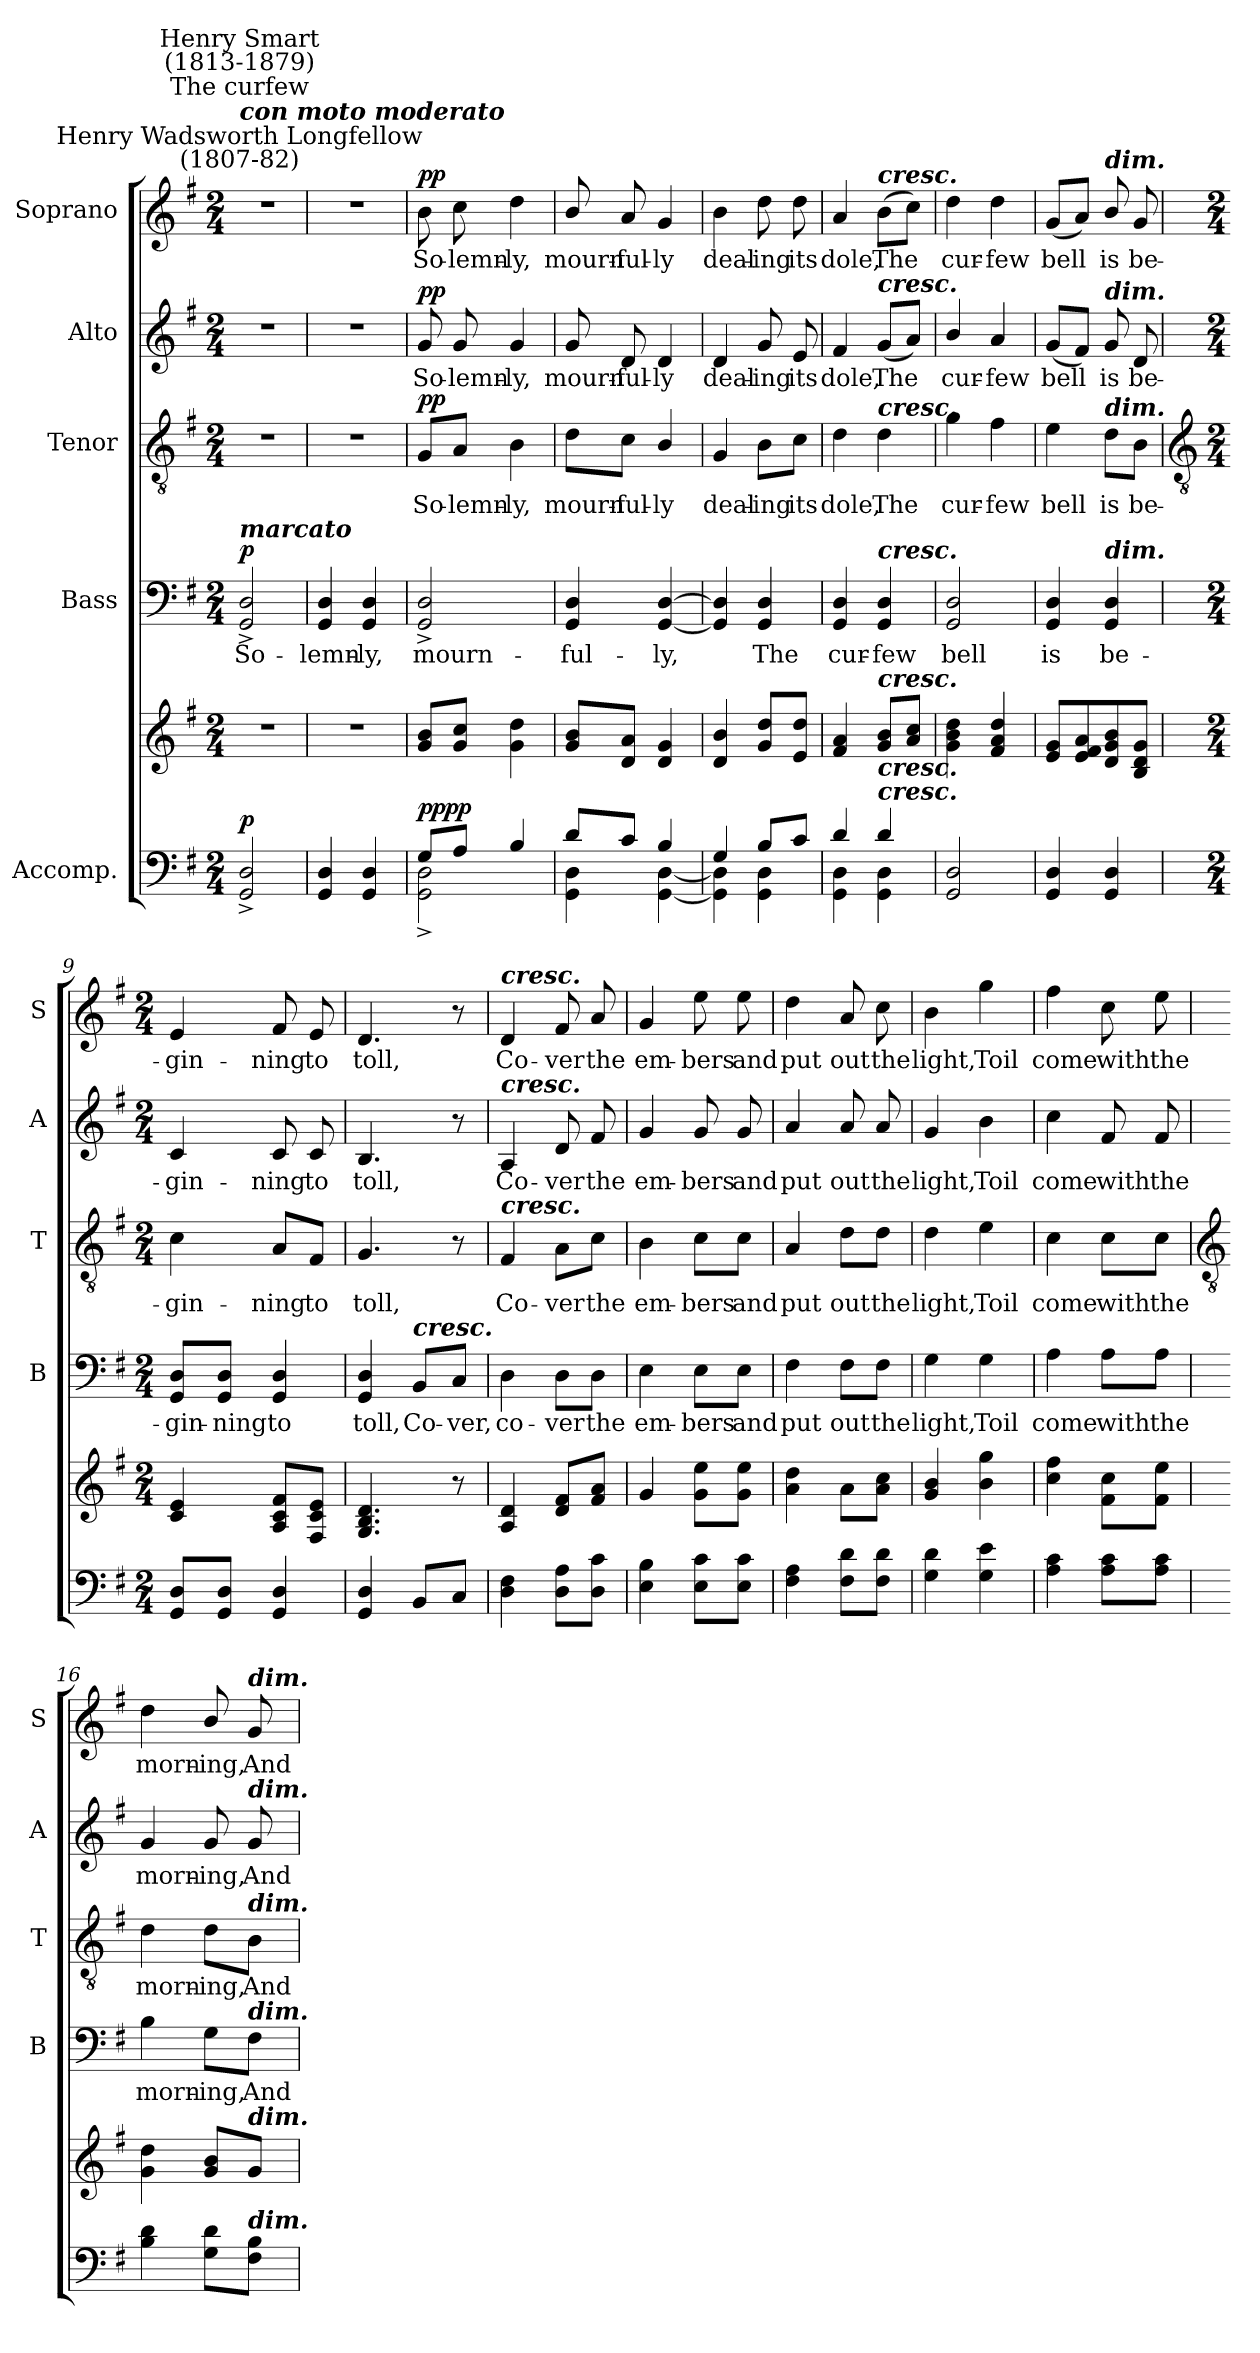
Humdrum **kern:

**kern	**kern	**dynam	**kern	**text	**dynam	**kern	**text	**dynam	**kern	**text	**dynam	**kern	**text	**dynam
*part5	*part5	*part5	*part4	*part4	*part4	*part3	*part3	*part3	*part2	*part2	*part2	*part1	*part1	*part1
*staff6	*staff5	*staff5/6	*staff4	*staff4	*staff4	*staff3	*staff3	*staff3	*staff2	*staff2	*staff2	*staff1	*staff1	*staff1
*I"Accomp.	*	*	*I"Bass	*	*	*I"Tenor	*	*	*I"Alto	*	*	*I"Soprano	*	*
*	*	*	*I'B	*	*	*I'T	*	*	*I'A	*	*	*I'S	*	*
*clefF4	*clefG2	*	*clefF4	*	*	*clefGv2	*	*	*clefG2	*	*	*clefG2	*	*
*k[f#]	*k[f#]	*	*k[f#]	*	*	*k[f#]	*	*	*k[f#]	*	*	*k[f#]	*	*
*G:	*G:	*	*G:	*	*	*G:	*	*	*G:	*	*	*G:	*	*
*M2/4	*M2/4	*	*M2/4	*	*	*M2/4	*	*	*M2/4	*	*	*M2/4	*	*
*MM116	*MM116	*	*MM116	*	*	*MM116	*	*	*MM116	*	*	*MM116	*	*
=1	=1	=1	=1	=1	=1	=1	=1	=1	=1	=1	=1	=1	=1	=1
*^	*	*	*	*	*	*	*	*	*	*	*	*	*	*
!	!	!	!	!	!	!	!	!	!	!	!	!	!LO:TX:a:cj:t=Henry Wadsworth Longfellow\n(1807-82)	!	!
!	!	!	!	!	!	!	!	!	!	!	!	!	!LO:TX:a:Bi:t=con moto moderato	!	!
!	!	!	!	!	!	!	!	!	!	!	!	!	!LO:TX:a:cj:t=The curfew	!	!
!	!	!	!	!	!	!	!	!	!	!	!	!	!LO:TX:a:cj:t=Henry Smart\n(1813-1879)	!	!
!	!	!	!	!LO:TX:a:Bi:t=marcato	!	!	!	!	!	!	!	!	!	!	!
!	!	!LO:N:vis=1	!LO:DY:a=2	!	!LO:LY:b	!LO:DY:b	!	!	!	!LO:N:vis=1	!	!	!	!	!
2ryy	2GG/^ 2D/^	2r	p	2GG^ 2D^	So-	p	2r	.	.	2r	.	.	2r	.	.
=2	=2	=2	=2	=2	=2	=2	=2	=2	=2	=2	=2	=2	=2	=2	=2
!	!	!LO:N:vis=1	!	!	!LO:LY:b	!	!	!	!	!LO:N:vis=1	!	!	!LO:N:vis=1	!	!
2ryy	4GG/ 4D/	2r	.	4GG 4D	-lemn-	.	2r	.	.	2r	.	.	2r	.	.
!	!	!	!	!	!LO:LY:b	!	!	!	!	!	!	!	!	!	!
.	4GG/ 4D/	.	.	4GG 4D	-ly,	.	.	.	.	.	.	.	.	.	.
=3	=3	=3	=3	=3	=3	=3	=3	=3	=3	=3	=3	=3	=3	=3	=3
!	!	!	!LO:DY:a=2	!	!LO:LY:b	!	!	!LO:LY:b	!	!	!LO:LY:b	!	!	!LO:LY:b	!
!	!	!	!LO:DY:n=1:b	!	!	!	!	!	!LO:DY:b	!	!	!LO:DY:b	!	!	!LO:DY:b
8G/L	2GG\^ 2D\^	8g 8bL	pp pp	2GG^ 2D^	mourn-	.	8G/L	So-	pp	8g	So-	pp	8b	So-	pp
!	!	!	!	!	!	!	!	!LO:LY:b	!	!	!LO:LY:b	!	!	!LO:LY:b	!
8A/J	.	8g 8ccJ	.	.	.	.	8A/J	-lemn-	.	8g	-lemn-	.	8cc	-lemn-	.
!	!	!	!	!	!	!	!	!LO:LY:b	!	!	!LO:LY:b	!	!	!LO:LY:b	!
4B/	.	4g 4dd	.	.	.	.	4B	-ly,	.	4g	-ly,	.	4dd	-ly,	.
=4	=4	=4	=4	=4	=4	=4	=4	=4	=4	=4	=4	=4	=4	=4	=4
!	!	!	!	!	!LO:LY:b	!	!	!LO:LY:b	!	!	!LO:LY:b	!	!	!LO:LY:b	!
8d/L	4GG\ 4D\	8g 8bL	.	4GG 4D	-ful-	.	8d\L	mourn-	.	8g	mourn-	.	8b/	mourn-	.
!	!	!	!	!	!	!	!	!LO:LY:b	!	!	!LO:LY:b	!	!	!LO:LY:b	!
8c/J	.	8d 8aJ	.	.	.	.	8c\J	-ful-	.	8d	-ful-	.	8a	-ful-	.
!	!	!	!	!	!LO:LY:b	!	!	!LO:LY:b	!	!	!LO:LY:b	!	!	!LO:LY:b	!
4B/	[4GG\ [4D\	4d 4g	.	[4GG [4D	-ly,	.	4B/	-ly	.	4d	-ly	.	4g	-ly	.
=5	=5	=5	=5	=5	=5	=5	=5	=5	=5	=5	=5	=5	=5	=5	=5
!	!	!	!	!	!	!	!	!LO:LY:b	!	!	!LO:LY:b	!	!	!LO:LY:b	!
4G/	4GG\] 4D\]	4d 4b	.	4GG] 4D]	.	.	4G	deal-	.	4d	deal-	.	4b	deal-	.
!	!	!	!	!	!LO:LY:b	!	!	!LO:LY:b	!	!	!LO:LY:b	!	!	!LO:LY:b	!
8B/L	4GG\ 4D\	8g 8ddL	.	4GG 4D	The	.	8B\L	-ing	.	8g	-ing	.	8dd	-ing	.
!	!	!	!	!	!	!	!	!LO:LY:b	!	!	!LO:LY:b	!	!	!LO:LY:b	!
8c/J	.	8e 8ddJ	.	.	.	.	8c\J	its	.	8e	its	.	8dd	its	.
=6	=6	=6	=6	=6	=6	=6	=6	=6	=6	=6	=6	=6	=6	=6	=6
!	!	!	!	!	!LO:LY:b	!	!	!LO:LY:b	!	!	!LO:LY:b	!	!	!LO:LY:b	!
4d/	4GG\ 4D\	4f# 4a	.	4GG 4D	cur-	.	4d	dole,	.	4f#	dole,	.	4a	dole,	.
!	!	!	!	!	!	!	!	!	!	!	!	!	!LO:TX:a:Bi:t=cresc.	!	!
!	!	!	!	!	!	!	!	!	!	!LO:TX:a:Bi:t=cresc.	!	!	!	!	!
!	!	!	!	!	!	!	!LO:TX:a:Bi:t=cresc.	!	!	!	!	!	!	!	!
!	!	!	!	!LO:TX:a:Bi:t=cresc.	!	!	!	!	!	!	!	!	!	!	!
!	!	!LO:TX:a:Bi:t=cresc.	!	!	!	!	!	!	!	!	!	!	!	!	!
!LO:TX:a:Bi:t=cresc.	!	!	!	!	!	!	!	!	!	!	!	!	!	!	!
!LO:TX:a:Bi:t=cresc.	!	!	!	!	!	!	!	!	!	!	!	!	!	!	!
!	!	!	!	!	!LO:LY:b	!	!	!LO:LY:b	!	!	!LO:LY:b	!	!	!LO:LY:b	!
4d/	4GG\ 4D\	8g 8bL	.	4GG 4D	-few	.	4d	The	.	(<8gL	The	.	(>8bL	The	.
.	.	8a 8ccJ	.	.	.	.	.	.	.	8aJ)	.	.	8ccJ)	.	.
*v	*v	*	*	*	*	*	*	*	*	*	*	*	*	*	*
=7	=7	=7	=7	=7	=7	=7	=7	=7	=7	=7	=7	=7	=7	=7
!	!	!	!	!LO:LY:b	!	!	!LO:LY:b	!	!	!LO:LY:b	!	!	!LO:LY:b	!
2GG/ 2D/	4g 4b 4dd	.	2GG 2D	bell	.	4g	cur-	.	4b/	cur-	.	4dd	cur-	.
!	!	!	!	!	!	!	!LO:LY:b	!	!	!LO:LY:b	!	!	!LO:LY:b	!
.	4f# 4a 4dd	.	.	.	.	4f#	-few	.	4a	-few	.	4dd	-few	.
=8	=8	=8	=8	=8	=8	=8	=8	=8	=8	=8	=8	=8	=8	=8
!	!	!	!	!LO:LY:b	!	!	!LO:LY:b	!	!	!LO:LY:b	!	!	!LO:LY:b	!
4GG/ 4D/	8e 8gL	.	4GG 4D	is	.	4e	bell	.	(<8gL	bell	.	(<8gL	bell	.
.	8e 8f# 8a	.	.	.	.	.	.	.	8f#J)	.	.	8aJ)	.	.
!	!	!	!	!	!	!	!	!	!	!	!	!LO:TX:a:Bi:t=dim.	!	!
!	!	!	!	!	!	!	!	!	!LO:TX:a:Bi:t=dim.	!	!	!	!	!
!	!	!	!	!	!	!LO:TX:a:Bi:t=dim.	!	!	!	!	!	!	!	!
!	!	!	!LO:TX:a:Bi:t=dim.	!	!	!	!	!	!	!	!	!	!	!
!	!	!	!	!LO:LY:b	!	!	!LO:LY:b	!	!	!LO:LY:b	!	!	!LO:LY:b	!
4GG/ 4D/	8d 8g 8b	.	4GG 4D	be-	.	8d\L	is	.	8g	is	.	8b/	is	.
!	!	!	!	!	!	!	!LO:LY:b	!	!	!LO:LY:b	!	!	!LO:LY:b	!
.	8B 8d 8gJ	.	.	.	.	8B\J	be-	.	8d	be-	.	8g	be-	.
!!LO:LB:g=z
=9	=9	=9	=9	=9	=9	=9	=9	=9	=9	=9	=9	=9	=9	=9
*	*	*	*	*	*	*clefGv2	*	*	*	*	*	*	*	*
*M2/4	*M2/4	*	*M2/4	*	*	*M2/4	*	*	*M2/4	*	*	*M2/4	*	*
!	!	!	!	!LO:LY:b	!	!	!LO:LY:b	!	!	!LO:LY:b	!	!	!LO:LY:b	!
8GG 8DL	4c 4e	.	8GG/ 8D/L	-gin-	.	4c	-gin-	.	4c	-gin-	.	4e	-gin-	.
!	!	!	!	!LO:LY:b	!	!	!	!	!	!	!	!	!	!
8GG 8DJ	.	.	8GG/ 8D/J	-ning	.	.	.	.	.	.	.	.	.	.
!	!	!	!	!LO:LY:b	!	!	!LO:LY:b	!	!	!LO:LY:b	!	!	!LO:LY:b	!
4GG 4D	8A 8c 8f#L	.	4GG 4D	to	.	8A/L	-ning	.	8c	-ning	.	8f#	-ning	.
!	!	!	!	!	!	!	!LO:LY:b	!	!	!LO:LY:b	!	!	!LO:LY:b	!
.	8F# 8c 8eJ	.	.	.	.	8F#/J	to	.	8c	to	.	8e	to	.
=10	=10	=10	=10	=10	=10	=10	=10	=10	=10	=10	=10	=10	=10	=10
!	!	!	!	!LO:LY:b	!	!	!LO:LY:b	!	!	!LO:LY:b	!	!	!LO:LY:b	!
4GG 4D	4.G 4.B 4.d	.	4GG 4D	toll,	.	4.G	toll,	.	4.B	toll,	.	4.d	toll,	.
!	!	!	!LO:TX:a:Bi:t=cresc.	!	!	!	!	!	!	!	!	!	!	!
!	!	!	!	!LO:LY:b	!	!	!	!	!	!	!	!	!	!
8BBL	.	.	8BB/L	Co-	.	.	.	.	.	.	.	.	.	.
!	!	!	!	!LO:LY:b	!	!	!	!	!	!	!	!	!	!
8CJ	8r	.	8C/J	-ver,	.	8r	.	.	8r	.	.	8r	.	.
=11	=11	=11	=11	=11	=11	=11	=11	=11	=11	=11	=11	=11	=11	=11
!	!	!	!	!	!	!	!	!	!	!	!	!LO:TX:a:Bi:t=cresc.	!	!
!	!	!	!	!	!	!	!	!	!LO:TX:a:Bi:t=cresc.	!	!	!	!	!
!	!	!	!	!	!	!LO:TX:a:Bi:t=cresc.	!	!	!	!	!	!	!	!
!	!	!	!	!LO:LY:b	!	!	!LO:LY:b	!	!	!LO:LY:b	!	!	!LO:LY:b	!
4D 4F#	4A 4d	.	4D	co-	.	4F#	Co-	.	4A	Co-	.	4d	Co-	.
!	!	!	!	!LO:LY:b	!	!	!LO:LY:b	!	!	!LO:LY:b	!	!	!LO:LY:b	!
8D 8AL	8d 8f#L	.	8D\L	-ver	.	8A\L	-ver	.	8d	-ver	.	8f#	-ver	.
!	!	!	!	!LO:LY:b	!	!	!LO:LY:b	!	!	!LO:LY:b	!	!	!LO:LY:b	!
8D 8cJ	8f# 8aJ	.	8D\J	the	.	8c\J	the	.	8f#	the	.	8a	the	.
=12	=12	=12	=12	=12	=12	=12	=12	=12	=12	=12	=12	=12	=12	=12
!	!	!	!	!LO:LY:b	!	!	!LO:LY:b	!	!	!LO:LY:b	!	!	!LO:LY:b	!
4E 4B	4g	.	4E	em-	.	4B	em-	.	4g	em-	.	4g	em-	.
!	!	!	!	!LO:LY:b	!	!	!LO:LY:b	!	!	!LO:LY:b	!	!	!LO:LY:b	!
8E 8cL	8g 8eeL	.	8E\L	-bers	.	8c\L	-bers	.	8g	-bers	.	8ee	-bers	.
!	!	!	!	!LO:LY:b	!	!	!LO:LY:b	!	!	!LO:LY:b	!	!	!LO:LY:b	!
8E 8cJ	8g 8eeJ	.	8E\J	and	.	8c\J	and	.	8g	and	.	8ee	and	.
=13	=13	=13	=13	=13	=13	=13	=13	=13	=13	=13	=13	=13	=13	=13
!	!	!	!	!LO:LY:b	!	!	!LO:LY:b	!	!	!LO:LY:b	!	!	!LO:LY:b	!
4F# 4A	4a 4dd	.	4F#	put	.	4A	put	.	4a	put	.	4dd	put	.
!	!	!	!	!LO:LY:b	!	!	!LO:LY:b	!	!	!LO:LY:b	!	!	!LO:LY:b	!
8F# 8dL	8aL	.	8F#\L	out	.	8d\L	out	.	8a	out	.	8a	out	.
!	!	!	!	!LO:LY:b	!	!	!LO:LY:b	!	!	!LO:LY:b	!	!	!LO:LY:b	!
8F# 8dJ	8a 8ccJ	.	8F#\J	the	.	8d\J	the	.	8a	the	.	8cc	the	.
=14	=14	=14	=14	=14	=14	=14	=14	=14	=14	=14	=14	=14	=14	=14
!	!	!	!	!LO:LY:b	!	!	!LO:LY:b	!	!	!LO:LY:b	!	!	!LO:LY:b	!
4G 4d	4g 4b	.	4G	light,	.	4d	light,	.	4g	light,	.	4b	light,	.
!	!	!	!	!LO:LY:b	!	!	!LO:LY:b	!	!	!LO:LY:b	!	!	!LO:LY:b	!
4G 4e	4b 4gg	.	4G	Toil	.	4e	Toil	.	4b	Toil	.	4gg	Toil	.
=15	=15	=15	=15	=15	=15	=15	=15	=15	=15	=15	=15	=15	=15	=15
!	!	!	!	!LO:LY:b	!	!	!LO:LY:b	!	!	!LO:LY:b	!	!	!LO:LY:b	!
4A 4c	4cc 4ff#	.	4A	come	.	4c	come	.	4cc	come	.	4ff#	come	.
!	!	!	!	!LO:LY:b	!	!	!LO:LY:b	!	!	!LO:LY:b	!	!	!LO:LY:b	!
8A 8cL	8f# 8ccL	.	8A\L	with	.	8c\L	with	.	8f#	with	.	8cc	with	.
!	!	!	!	!LO:LY:b	!	!	!LO:LY:b	!	!	!LO:LY:b	!	!	!LO:LY:b	!
8A 8cJ	8f# 8eeJ	.	8A\J	the	.	8c\J	the	.	8f#	the	.	8ee	the	.
!!LO:LB:g=z
=16	=16	=16	=16	=16	=16	=16	=16	=16	=16	=16	=16	=16	=16	=16
*	*	*	*	*	*	*clefGv2	*	*	*	*	*	*	*	*
!	!	!	!	!LO:LY:b	!	!	!LO:LY:b	!	!	!LO:LY:b	!	!	!LO:LY:b	!
4B 4d	4g 4dd	.	4B	morn-	.	4d	morn-	.	4g	morn-	.	4dd	morn-	.
!	!	!	!	!LO:LY:b	!	!	!LO:LY:b	!	!	!LO:LY:b	!	!	!LO:LY:b	!
8G 8dL	8g/ 8b/L	.	8G\L	-ing,	.	8d\L	-ing,	.	8g	-ing,	.	8b/	-ing,	.
!	!	!	!	!	!	!	!	!	!	!	!	!LO:TX:a:Bi:t=dim.	!	!
!	!	!	!	!	!	!	!	!	!LO:TX:a:Bi:t=dim.	!	!	!	!	!
!	!	!	!	!	!	!LO:TX:a:Bi:t=dim.	!	!	!	!	!	!	!	!
!	!	!	!LO:TX:a:Bi:t=dim.	!	!	!	!	!	!	!	!	!	!	!
!	!LO:TX:a:Bi:t=dim.	!	!	!	!	!	!	!	!	!	!	!	!	!
!LO:TX:a:Bi:t=dim.	!	!	!	!	!	!	!	!	!	!	!	!	!	!
!	!	!	!	!LO:LY:b	!	!	!LO:LY:b	!	!	!LO:LY:b	!	!	!LO:LY:b	!
8F# 8BJ	8gJ	.	8F#\J	And	.	8B\J	And	.	8g	And	.	8g	And	.
=	=	=	=	=	=	=	=	=	=	=	=	=	=	=
*-	*-	*-	*-	*-	*-	*-	*-	*-	*-	*-	*-	*-	*-	*-
